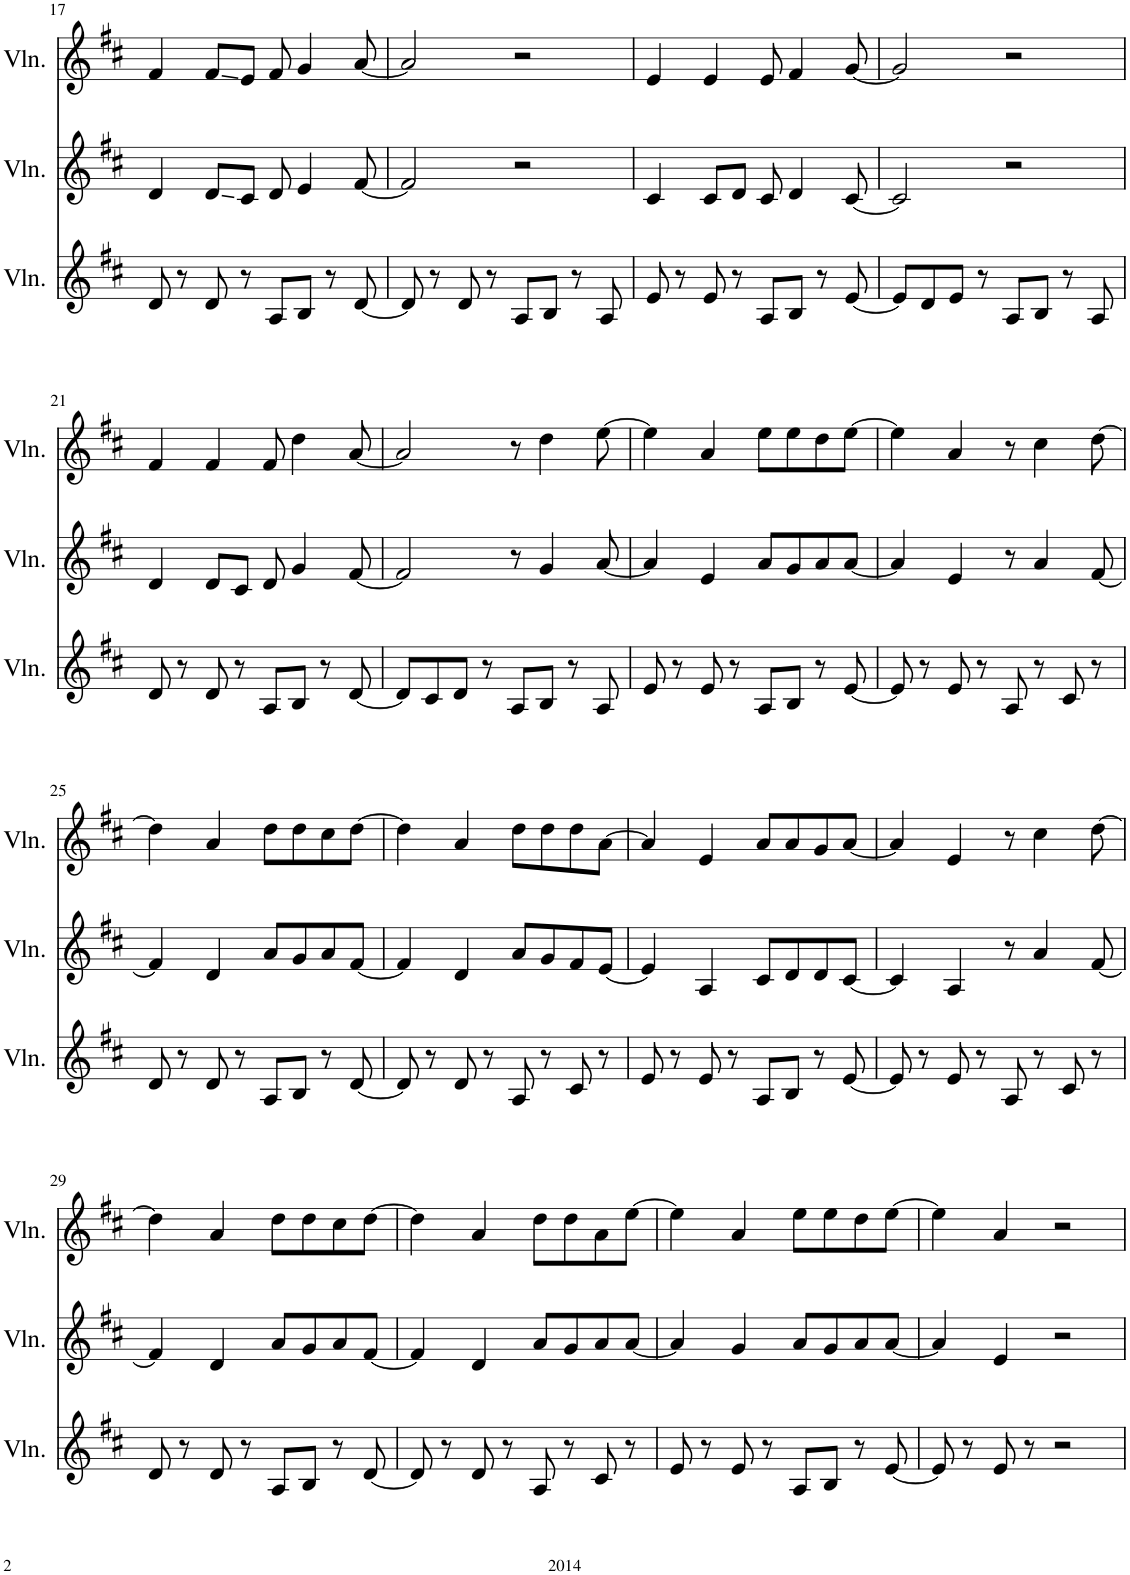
**kern	**kern	**kern
*part3	*part2	*part1
*staff3	*staff2	*staff1
*I"Violin	*I"Violin	*I"Violin
*I'Vln.	*I'Vln.	*I'Vln.
!!LO:PB:g=z
*clefG2	*clefG2	*clefG2
*k[f#c#]	*k[f#c#]	*k[f#c#]
*M4/4	*M4/4	*M4/4
=17	=17	=17
8d/	4d/	4f#/
8r	.	.
8d/	8d/L	8f#/L
8r	8c#/J	8e/J
8A/L	8d/	8f#/
8B/J	4e/	4g/
8r	.	.
[8d/	[8f#/	[8a/
=18	=18	=18
8d/]	2f#/]	2a/]
8r	.	.
8d/	.	.
8r	.	.
8A/L	2r	2r
8B/J	.	.
8r	.	.
8A/	.	.
=19	=19	=19
8e/	4c#/	4e/
8r	.	.
8e/	8c#/L	4e/
8r	8d/J	.
8A/L	8c#/	8e/
8B/J	4d/	4f#/
8r	.	.
[8e/	[8c#/	[8g/
=20	=20	=20
8e/L]	2c#/]	2g/]
8d/	.	.
8e/J	.	.
8r	.	.
8A/L	2r	2r
8B/J	.	.
8r	.	.
8A/	.	.
!!LO:LB:g=z
=21	=21	=21
8d/	4d/	4f#/
8r	.	.
8d/	8d/L	4f#/
8r	8c#/J	.
8A/L	8d/	8f#/
8B/J	4g/	4dd\
8r	.	.
[8d/	[8f#/	[8a/
=22	=22	=22
8d/L]	2f#/]	2a/]
8c#/	.	.
8d/J	.	.
8r	.	.
8A/L	8r	8r
8B/J	4g/	4dd\
8r	.	.
8A/	[8a/	[8ee\
=23	=23	=23
8e/	4a/]	4ee\]
8r	.	.
8e/	4e/	4a/
8r	.	.
8A/L	8a/L	8ee\L
8B/J	8g/	8ee\
8r	8a/	8dd\
[8e/	[8a/J	[8ee\J
=24	=24	=24
8e/]	4a/]	4ee\]
8r	.	.
8e/	4e/	4a/
8r	.	.
8A/	8r	8r
8r	4a/	4cc#\
8c#/	.	.
8r	[8f#/	[8dd\
!!LO:LB:g=z
=25	=25	=25
8d/	4f#/]	4dd\]
8r	.	.
8d/	4d/	4a/
8r	.	.
8A/L	8a/L	8dd\L
8B/J	8g/	8dd\
8r	8a/	8cc#\
[8d/	[8f#/J	[8dd\J
=26	=26	=26
8d/]	4f#/]	4dd\]
8r	.	.
8d/	4d/	4a/
8r	.	.
8A/	8a/L	8dd\L
8r	8g/	8dd\
8c#/	8f#/	8dd\
8r	[8e/J	[8a\J
=27	=27	=27
8e/	4e/]	4a/]
8r	.	.
8e/	4A/	4e/
8r	.	.
8A/L	8c#/L	8a/L
8B/J	8d/	8a/
8r	8d/	8g/
[8e/	[8c#/J	[8a/J
=28	=28	=28
8e/]	4c#/]	4a/]
8r	.	.
8e/	4A/	4e/
8r	.	.
8A/	8r	8r
8r	4a/	4cc#\
8c#/	.	.
8r	[8f#/	[8dd\
!!LO:LB:g=z
=29	=29	=29
8d/	4f#/]	4dd\]
8r	.	.
8d/	4d/	4a/
8r	.	.
8A/L	8a/L	8dd\L
8B/J	8g/	8dd\
8r	8a/	8cc#\
[8d/	[8f#/J	[8dd\J
=30	=30	=30
8d/]	4f#/]	4dd\]
8r	.	.
8d/	4d/	4a/
8r	.	.
8A/	8a/L	8dd\L
8r	8g/	8dd\
8c#/	8a/	8a\
8r	[8a/J	[8ee\J
=31	=31	=31
8e/	4a/]	4ee\]
8r	.	.
8e/	4g/	4a/
8r	.	.
8A/L	8a/L	8ee\L
8B/J	8g/	8ee\
8r	8a/	8dd\
[8e/	[8a/J	[8ee\J
=32	=32	=32
8e/]	4a/]	4ee\]
8r	.	.
8e/	4e/	4a/
8r	.	.
2r	2r	2r
=	=	=
*-	*-	*-
